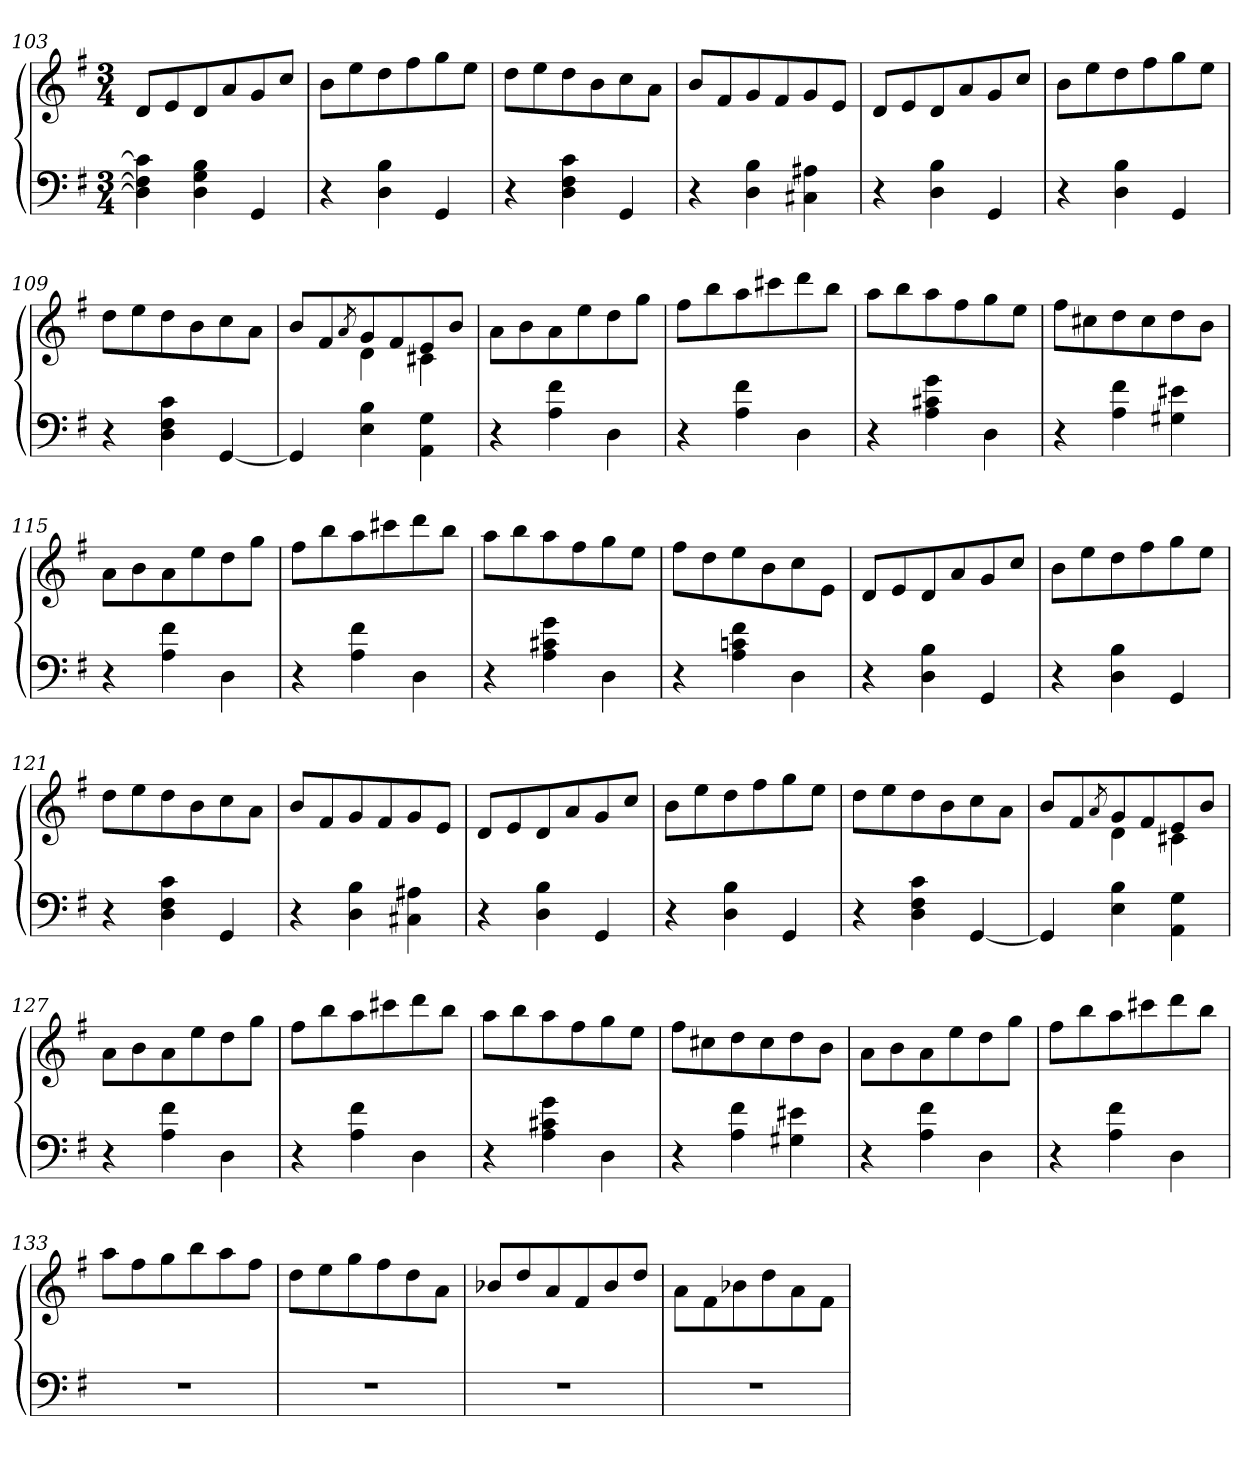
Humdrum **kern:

**kern	**kern
*part2	*part1
*staff2	*staff1
*clefF4	*clefG2
*k[f#]	*k[f#]
*M3/4	*M3/4
=103	=103
4c] 4F#] 4D]	8dL
.	8e
4B 4G 4D	8d
.	8a
4GG	8g
.	8ccJ
=104	=104
4r	8bL
.	8ee
4B 4D	8dd
.	8ff#
4GG	8gg
.	8eeJ
=105	=105
4r	8ddL
.	8ee
4c 4F# 4D	8dd
.	8b
4GG	8cc
.	8aJ
=106	=106
4r	8bL
.	8f#
4B 4D	8g
.	8f#
4A#X 4C#X	8g
.	8eJ
=107	=107
4r	8dL
.	8e
4B 4D	8d
.	8a
4GG	8g
.	8ccJ
=108	=108
4r	8bL
.	8ee
4B 4D	8dd
.	8ff#
4GG	8gg
.	8eeJ
=109	=109
4r	8ddL
.	8ee
4c 4F# 4D	8dd
.	8b
[4GG	8cc
.	8aJ
=110	=110
*	*^
4GG]	8bL	4ryy
.	8f#	.
.	8qa/	.
4B 4E	8g	4d
.	8f#	.
4G 4AA	8e	4c#X
.	8bJ	.
*	*v	*v
=111	=111
4r	8aL
.	8b
4f# 4A	8a
.	8ee
4D	8dd
.	8ggJ
=112	=112
4r	8ff#L
.	8bb
4f# 4A	8aa
.	8ccc#X
4D	8ddd
.	8bbJ
=113	=113
4r	8aaL
.	8bb
4g 4c#X 4A	8aa
.	8ff#
4D	8gg
.	8eeJ
=114	=114
4r	8ff#L
.	8cc#X
4f# 4A	8dd
.	8cc#
4e#X 4G#X	8dd
.	8bJ
=115	=115
4r	8aL
.	8b
4f# 4A	8a
.	8ee
4D	8dd
.	8ggJ
=116	=116
4r	8ff#L
.	8bb
4f# 4A	8aa
.	8ccc#X
4D	8ddd
.	8bbJ
=117	=117
4r	8aaL
.	8bb
4g 4c#X 4A	8aa
.	8ff#
4D	8gg
.	8eeJ
=118	=118
4r	8ff#L
.	8dd
4f# 4cn 4A	8ee
.	8b
4D	8cc
.	8eJ
=119	=119
4r	8dL
.	8e
4B 4D	8d
.	8a
4GG	8g
.	8ccJ
=120	=120
4r	8bL
.	8ee
4B 4D	8dd
.	8ff#
4GG	8gg
.	8eeJ
=121	=121
4r	8ddL
.	8ee
4c 4F# 4D	8dd
.	8b
4GG	8cc
.	8aJ
=122	=122
4r	8bL
.	8f#
4B 4D	8g
.	8f#
4A#X 4C#X	8g
.	8eJ
=123	=123
4r	8dL
.	8e
4B 4D	8d
.	8a
4GG	8g
.	8ccJ
=124	=124
4r	8bL
.	8ee
4B 4D	8dd
.	8ff#
4GG	8gg
.	8eeJ
=125	=125
4r	8ddL
.	8ee
4c 4F# 4D	8dd
.	8b
[4GG	8cc
.	8aJ
=126	=126
*	*^
4GG]	8bL	4ryy
.	8f#	.
.	8qa/	.
4B 4E	8g	4d
.	8f#	.
4G 4AA	8e	4c#X
.	8bJ	.
*	*v	*v
=127	=127
4r	8aL
.	8b
4f# 4A	8a
.	8ee
4D	8dd
.	8ggJ
=128	=128
4r	8ff#L
.	8bb
4f# 4A	8aa
.	8ccc#X
4D	8ddd
.	8bbJ
=129	=129
4r	8aaL
.	8bb
4g 4c#X 4A	8aa
.	8ff#
4D	8gg
.	8eeJ
=130	=130
4r	8ff#L
.	8cc#X
4f# 4A	8dd
.	8cc#
4e#X 4G#X	8dd
.	8bJ
=131	=131
4r	8aL
.	8b
4f# 4A	8a
.	8ee
4D	8dd
.	8ggJ
=132	=132
4r	8ff#L
.	8bb
4f# 4A	8aa
.	8ccc#X
4D	8ddd
.	8bbJ
=133	=133
2.r	8aaL
.	8ff#
.	8gg
.	8bb
.	8aa
.	8ff#J
=134	=134
2.r	8ddL
.	8ee
.	8gg
.	8ff#
.	8dd
.	8aJ
=135	=135
2.r	8b-XL
.	8dd
.	8a
.	8f#
.	8b-
.	8ddJ
=136	=136
2.r	8a\L
.	8f#
.	8b-X
.	8dd
.	8a
.	8f#J
=	=
*-	*-
